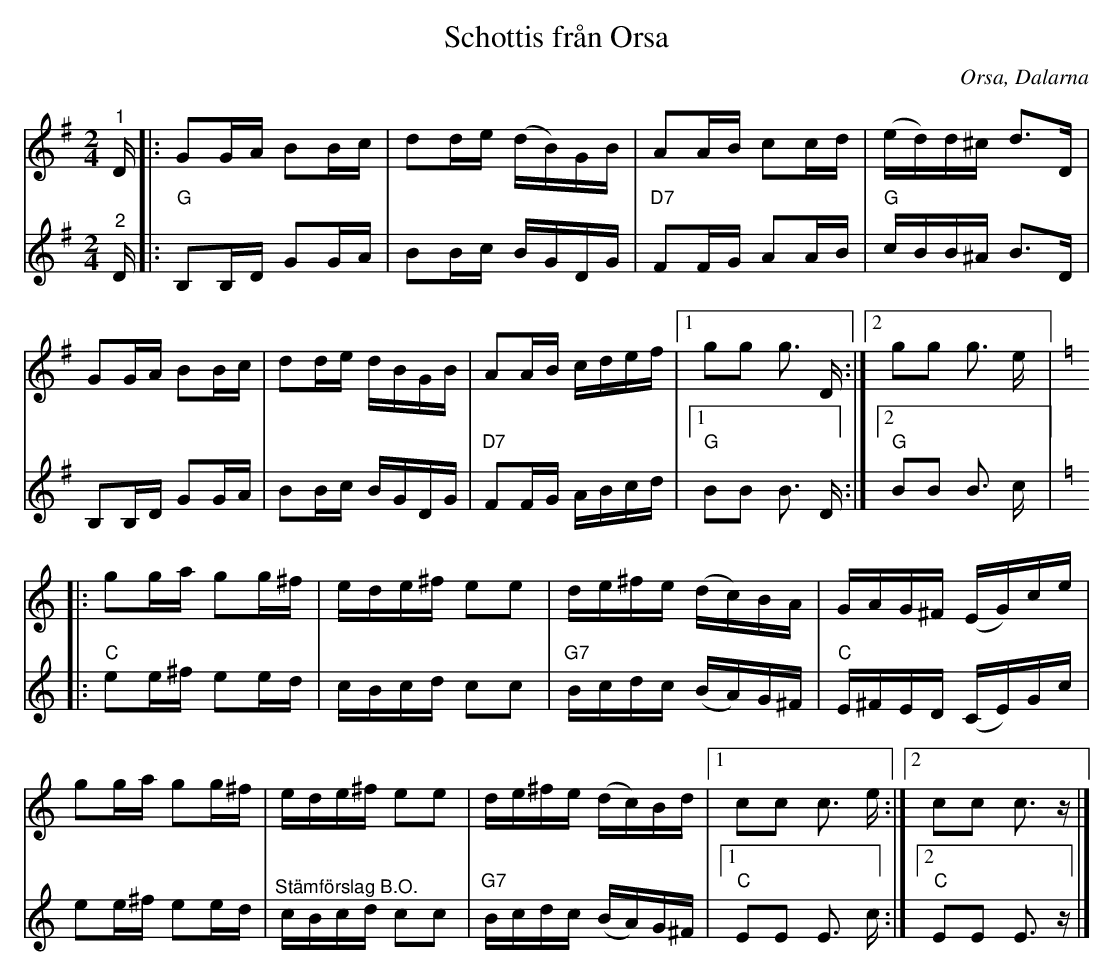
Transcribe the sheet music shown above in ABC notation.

X:1
T:Schottis från Orsa
O:Orsa, Dalarna
L:1/16
M:2/4
K:G
V:1
"^1" D |: G2GA B2Bc | d2de (dB)GB | A2AB c2cd | (ed)d^c d2>D2 |
G2GA B2Bc | d2de dBGB | A2AB cdef |1 g2g2 g3 D :|2 g2g2 g3 e |:
[K:C] g2ga g2g^f | ede^f e2e2 | de^fe (dc)BA | GAG^F (EG)ce |
g2ga g2g^f | ede^f e2e2 | de^fe (dc)Bd |1 c2c2 c3 e :|2 c2c2 c3 z |]
V:2
"^2" D |: "G" B,2B,D G2GA | B2Bc BGDG | "D7" F2FG A2AB |"G" cBB^A B2>D2 |
B,2B,D G2GA | B2Bc BGDG | "D7" F2FG ABcd |1 "G" B2B2 B3 D :|2 "G" B2B2 B3 c |:
[K:C]"C" e2e^f e2ed | cBcd c2c2 |"G7" Bcdc (BA)G^F | "C" E^FED (CE)Gc |
e2e^f e2ed | "^Stämförslag B.O."  cBcd c2c2 |"G7" Bcdc (BA)G^F |1 "C" E2E2 E3 c :|2"C" E2E2 E3 z |]
